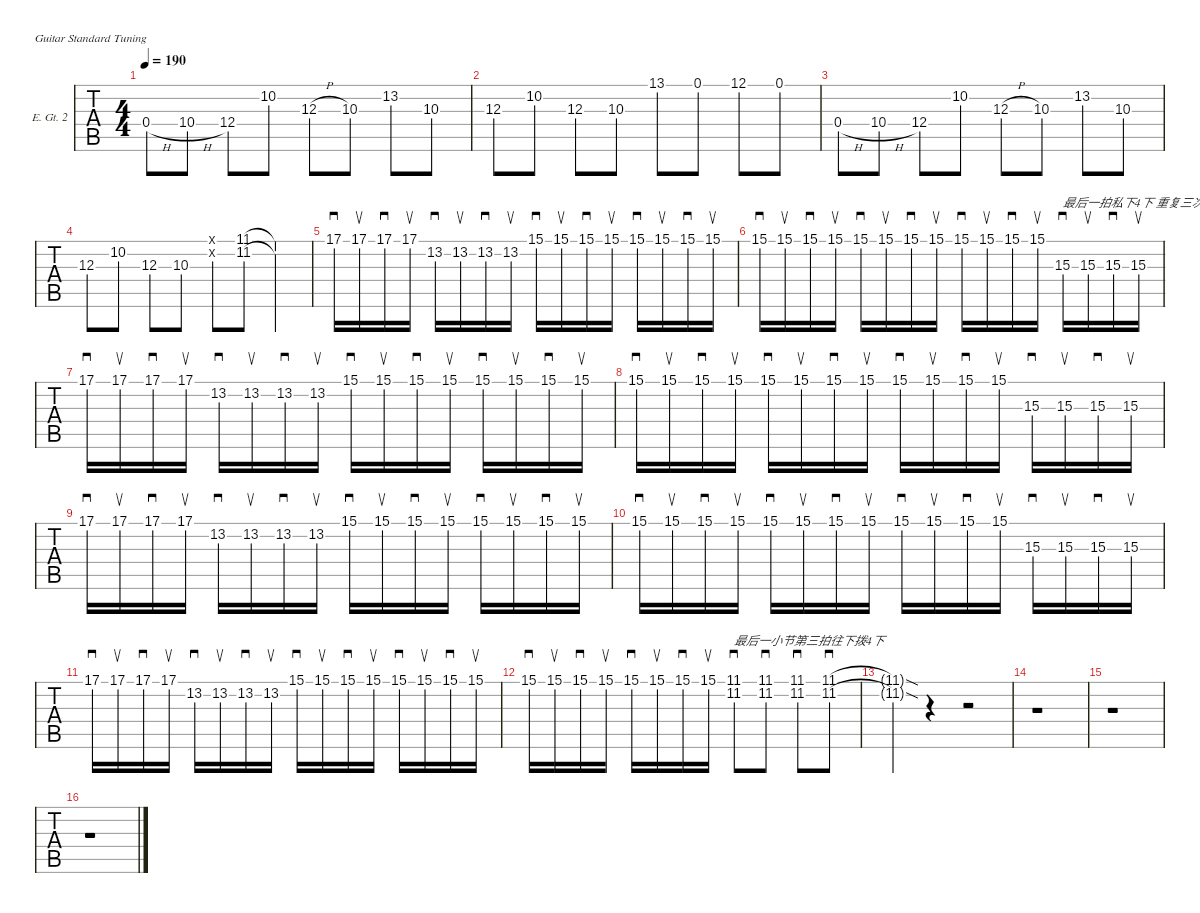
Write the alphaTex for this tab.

\defaultSystemsLayout 4
\hideDynamics
\bracketExtendMode nobrackets
\firstSystemTrackNameOrientation horizontal
\track ("Lead Guitar" "E. Gt. 2") {defaultSystemsLayout 4 instrument distortionguitar}
\staff {tabs}
\tuning (E4 B3 G3 D3 A2 E2)
\ts (4 4)
\tempo 190
\clef g2
\ks dminor
0.4{h acc forcenatural}.8{dy f} 10.4{h acc forcenatural}.8 12.4{acc forcenatural}.8 10.2{acc forcenatural}.8 12.3{h acc forcenatural}.8 10.3{acc forcenatural}.8 13.2{acc forcenatural}.8 10.3{acc forcenatural}.8 |
12.3{acc forcenatural}.8 10.2{acc forcenatural}.8 12.3{acc forcenatural}.8 10.3{acc forcenatural}.8 13.1{acc forcenatural}.8 0.1{acc forcenatural}.8 12.1{acc forcenatural}.8 0.1{acc forcenatural}.8 |
0.4{h acc forcenatural}.8 10.4{h acc forcenatural}.8 12.4{acc forcenatural}.8 10.2{acc forcenatural}.8 12.3{h acc forcenatural}.8 10.3{acc forcenatural}.8 13.2{acc forcenatural}.8 10.3{acc forcenatural}.8 |
12.3{acc forcenatural}.8 10.2{acc forcenatural}.8 12.3{acc forcenatural}.8 10.3{acc forcenatural}.8 (11.2{x acc b} 11.1{x acc b}).8 (11.2{acc b} 11.1{acc b}).8 (11.2{t acc b} 11.1{t acc b}).4 |
17.1{acc forcenatural}.16{sd} 17.1{acc forcenatural}.16{su} 17.1{acc forcenatural}.16{sd} 17.1{acc forcenatural}.16{su beam split} 13.2{acc forcenatural}.16{sd} 13.2{acc forcenatural}.16{su} 13.2{acc forcenatural}.16{sd} 13.2{acc forcenatural}.16{su} 15.1{acc forcenatural}.16{sd} 15.1{acc forcenatural}.16{su} 15.1{acc forcenatural}.16{sd} 15.1{acc forcenatural}.16{su beam split} 15.1{acc forcenatural}.16{sd} 15.1{acc forcenatural}.16{su} 15.1{acc forcenatural}.16{sd} 15.1{acc forcenatural}.16{su} |
15.1{acc forcenatural}.16{sd} 15.1{acc forcenatural}.16{su} 15.1{acc forcenatural}.16{sd} 15.1{acc forcenatural}.16{su beam split} 15.1{acc forcenatural}.16{sd} 15.1{acc forcenatural}.16{su} 15.1{acc forcenatural}.16{sd} 15.1{acc forcenatural}.16{su} 15.1{acc forcenatural}.16{sd} 15.1{acc forcenatural}.16{su} 15.1{acc forcenatural}.16{sd} 15.1{acc forcenatural}.16{su beam split} 15.3{acc b}.16{sd txt "最后一拍私下4下 重复三次"} 15.3{acc b}.16{su} 15.3{acc b}.16{sd} 15.3{acc b}.16{su} |
17.1{acc forcenatural}.16{sd} 17.1{acc forcenatural}.16{su} 17.1{acc forcenatural}.16{sd} 17.1{acc forcenatural}.16{su beam split} 13.2{acc forcenatural}.16{sd} 13.2{acc forcenatural}.16{su} 13.2{acc forcenatural}.16{sd} 13.2{acc forcenatural}.16{su} 15.1{acc forcenatural}.16{sd} 15.1{acc forcenatural}.16{su} 15.1{acc forcenatural}.16{sd} 15.1{acc forcenatural}.16{su beam split} 15.1{acc forcenatural}.16{sd} 15.1{acc forcenatural}.16{su} 15.1{acc forcenatural}.16{sd} 15.1{acc forcenatural}.16{su} |
15.1{acc forcenatural}.16{sd} 15.1{acc forcenatural}.16{su} 15.1{acc forcenatural}.16{sd} 15.1{acc forcenatural}.16{su beam split} 15.1{acc forcenatural}.16{sd} 15.1{acc forcenatural}.16{su} 15.1{acc forcenatural}.16{sd} 15.1{acc forcenatural}.16{su} 15.1{acc forcenatural}.16{sd} 15.1{acc forcenatural}.16{su} 15.1{acc forcenatural}.16{sd} 15.1{acc forcenatural}.16{su beam split} 15.3{acc b}.16{sd} 15.3{acc b}.16{su} 15.3{acc b}.16{sd} 15.3{acc b}.16{su} |
17.1{acc forcenatural}.16{sd} 17.1{acc forcenatural}.16{su} 17.1{acc forcenatural}.16{sd} 17.1{acc forcenatural}.16{su beam split} 13.2{acc forcenatural}.16{sd} 13.2{acc forcenatural}.16{su} 13.2{acc forcenatural}.16{sd} 13.2{acc forcenatural}.16{su} 15.1{acc forcenatural}.16{sd} 15.1{acc forcenatural}.16{su} 15.1{acc forcenatural}.16{sd} 15.1{acc forcenatural}.16{su beam split} 15.1{acc forcenatural}.16{sd} 15.1{acc forcenatural}.16{su} 15.1{acc forcenatural}.16{sd} 15.1{acc forcenatural}.16{su} |
15.1{acc forcenatural}.16{sd} 15.1{acc forcenatural}.16{su} 15.1{acc forcenatural}.16{sd} 15.1{acc forcenatural}.16{su beam split} 15.1{acc forcenatural}.16{sd} 15.1{acc forcenatural}.16{su} 15.1{acc forcenatural}.16{sd} 15.1{acc forcenatural}.16{su} 15.1{acc forcenatural}.16{sd} 15.1{acc forcenatural}.16{su} 15.1{acc forcenatural}.16{sd} 15.1{acc forcenatural}.16{su beam split} 15.3{acc b}.16{sd} 15.3{acc b}.16{su} 15.3{acc b}.16{sd} 15.3{acc b}.16{su} |
17.1{acc forcenatural}.16{sd} 17.1{acc forcenatural}.16{su} 17.1{acc forcenatural}.16{sd} 17.1{acc forcenatural}.16{su beam split} 13.2{acc forcenatural}.16{sd} 13.2{acc forcenatural}.16{su} 13.2{acc forcenatural}.16{sd} 13.2{acc forcenatural}.16{su} 15.1{acc forcenatural}.16{sd} 15.1{acc forcenatural}.16{su} 15.1{acc forcenatural}.16{sd} 15.1{acc forcenatural}.16{su beam split} 15.1{acc forcenatural}.16{sd} 15.1{acc forcenatural}.16{su} 15.1{acc forcenatural}.16{sd} 15.1{acc forcenatural}.16{su} |
15.1{acc forcenatural}.16{sd} 15.1{acc forcenatural}.16{su} 15.1{acc forcenatural}.16{sd} 15.1{acc forcenatural}.16{su beam split} 15.1{acc forcenatural}.16{sd} 15.1{acc forcenatural}.16{su} 15.1{acc forcenatural}.16{sd} 15.1{acc forcenatural}.16{su} (11.1{acc b} 11.2{acc b}).8{sd txt "最后一小节第三拍往下拨4下"} (11.1{acc b} 11.2{acc b}).8{sd} (11.1{acc b} 11.2{acc b}).8{sd} (11.1{acc b} 11.2{acc b}).8{sd} |
(11.2{sod t acc b} 11.1{sod t acc b}).4 r.4 r.2 |
r.1 |
r.1 |
r.1
